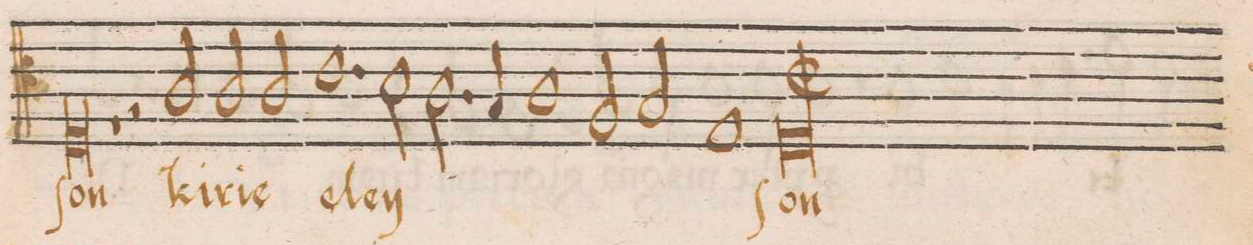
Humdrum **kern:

**kern	**text
*I"TENOR	*
*clefC4	*
*k[]	*
*met(C|)	*
*M2/1	*
0D	-ſon
=50-	=50-
1rF	.
=51-	=51-
2rF	.
2A/	ki-
2A/	-ri-
2A/	-e
=52-	=52-
1.c	e-
2B\	-ley-
=53-	=53-
2.A\	.
4G/	.
1A	.
=54-	=54-
2F/	.
2G/	.
1E	.
=55-	=55-
0D;>	-ſon
=-	=-
*-	*-
